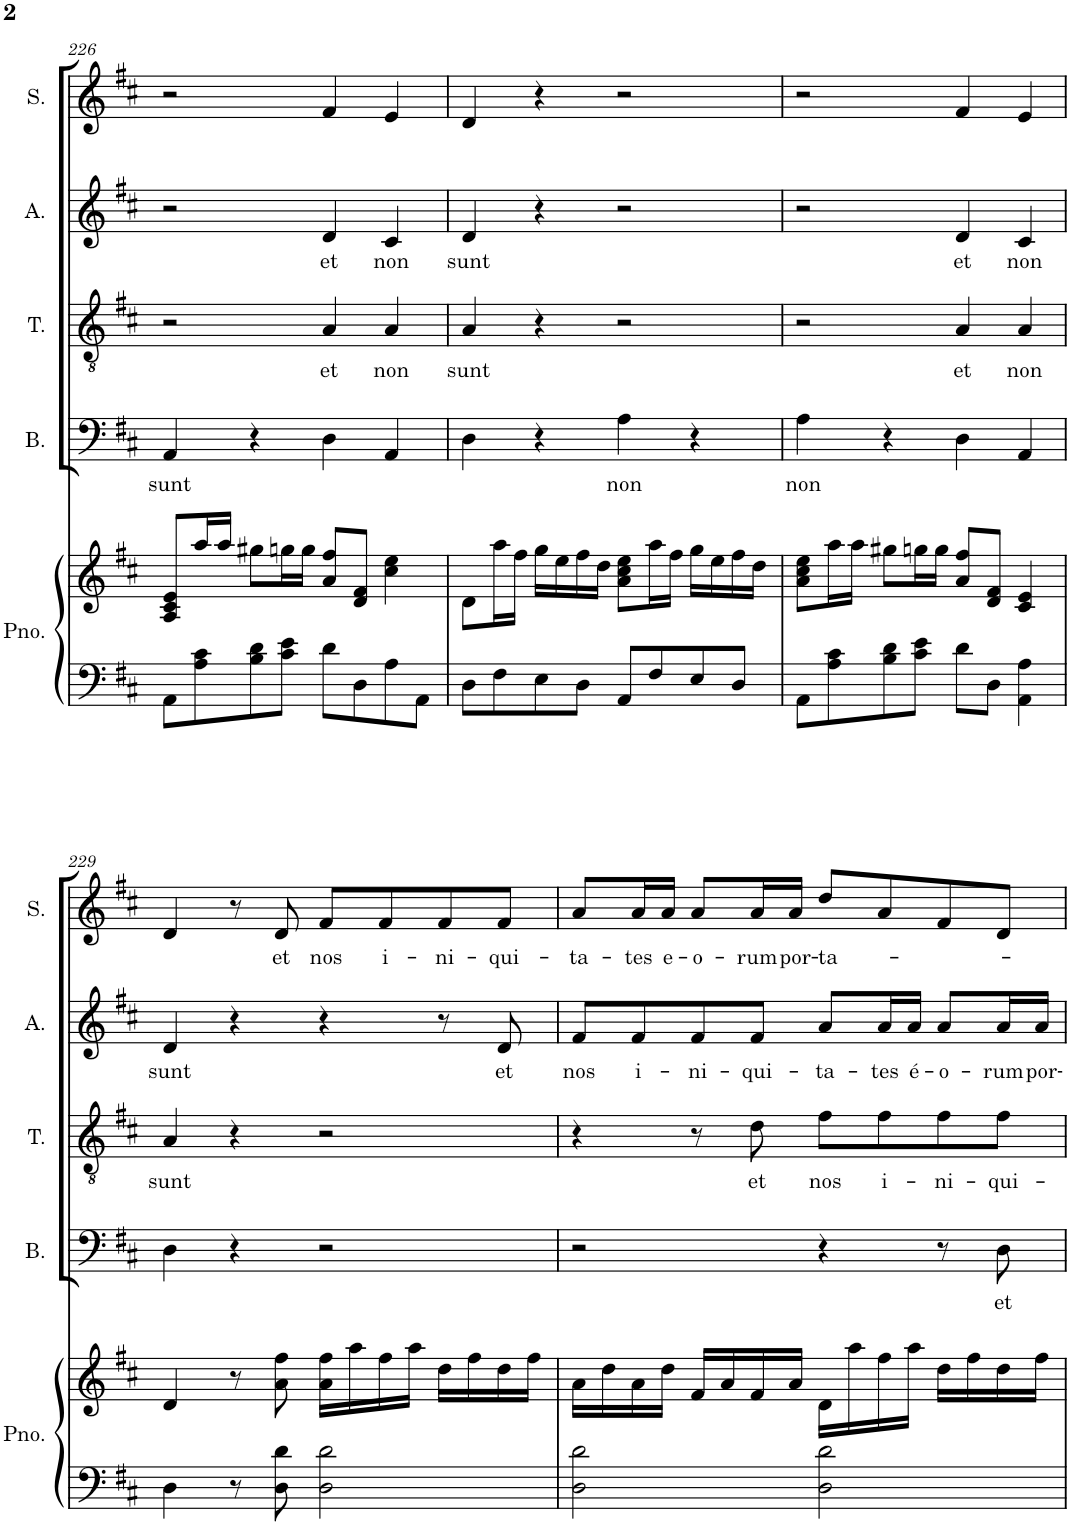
**kern	**kern	**kern	**text	**kern	**text	**kern	**text	**kern	**text
*part5	*part5	*part4	*part4	*part3	*part3	*part2	*part2	*part1	*part1
*staff6	*staff5	*staff4	*staff4	*staff3	*staff3	*staff2	*staff2	*staff1	*staff1
*I"Piano	*	*I"Bass	*	*I"Tenor	*	*I"Alto	*	*I"Soprano	*
*I'Pno.	*	*I'B.	*	*I'T.	*	*I'A.	*	*I'S.	*
!!LO:PB:g=z
*clefF4	*clefG2	*clefF4	*	*clefGv2	*	*clefG2	*	*clefG2	*
*	*	*	*	*	*	*Trd1c2	*	*	*
*k[f#c#]	*k[f#c#]	*k[f#c#]	*	*k[f#c#]	*	*k[f#c#]	*	*k[f#c#]	*
*M4/4	*M4/4	*M4/4	*	*M4/4	*	*M4/4	*	*M4/4	*
=226	=226	=226	=226	=226	=226	=226	=226	=226	=226
!	!	!	!LO:LY:b	!	!	!	!	!	!
8AA\L	8A/ 8c#/ 8e/L	4AA/	sunt	2r	.	2r	.	2r	.
8A\ 8c#\	16aa/L	.	.	.	.	.	.	.	.
.	16aa/JJ	.	.	.	.	.	.	.	.
8B\ 8d\	8gg#X\L	4r	.	.	.	.	.	.	.
8c#\ 8e\J	16ggn\L	.	.	.	.	.	.	.	.
.	16gg\JJ	.	.	.	.	.	.	.	.
!	!	!	!	!	!LO:LY:b	!	!LO:LY:b	!	!
8d\L	8a/ 8ff#/L	4D\	.	4A/	et	4d/	et	4f#/	.
8D\	8d/ 8f#/J	.	.	.	.	.	.	.	.
!	!	!	!	!	!LO:LY:b	!	!LO:LY:b	!	!
8A\	4cc#\ 4ee\	4AA/	.	4A/	non	4c#/	non	4e/	.
8AA\J	.	.	.	.	.	.	.	.	.
=227	=227	=227	=227	=227	=227	=227	=227	=227	=227
!	!	!	!	!	!LO:LY:b	!	!LO:LY:b	!	!
8D\L	8d\L	4D\	.	4A/	sunt	4d/	sunt	4d/	.
8F#\	16aa\L	.	.	.	.	.	.	.	.
.	16ff#\JJ	.	.	.	.	.	.	.	.
8E\	16gg\LL	4r	.	4r	.	4r	.	4r	.
.	16ee\	.	.	.	.	.	.	.	.
8D\J	16ff#\	.	.	.	.	.	.	.	.
.	16dd\JJ	.	.	.	.	.	.	.	.
!	!	!	!LO:LY:b	!	!	!	!	!	!
8AA/L	8a\ 8cc#\ 8ee\L	4A\	non	2r	.	2r	.	2r	.
8F#/	16aa\L	.	.	.	.	.	.	.	.
.	16ff#\JJ	.	.	.	.	.	.	.	.
8E/	16gg\LL	4r	.	.	.	.	.	.	.
.	16ee\	.	.	.	.	.	.	.	.
8D/J	16ff#\	.	.	.	.	.	.	.	.
.	16dd\JJ	.	.	.	.	.	.	.	.
=228	=228	=228	=228	=228	=228	=228	=228	=228	=228
!	!	!	!LO:LY:b	!	!	!	!	!	!
8AA\L	8a\ 8cc#\ 8ee\L	4A\	non	2r	.	2r	.	2r	.
8A\ 8c#\	16aa\L	.	.	.	.	.	.	.	.
.	16aa\JJ	.	.	.	.	.	.	.	.
8B\ 8d\	8gg#X\L	4r	.	.	.	.	.	.	.
8c#\ 8e\J	16ggn\L	.	.	.	.	.	.	.	.
.	16gg\JJ	.	.	.	.	.	.	.	.
!	!	!	!	!	!LO:LY:b	!	!LO:LY:b	!	!
8d\L	8a/ 8ff#/L	4D\	.	4A/	et	4d/	et	4f#/	.
8D\J	8d/ 8f#/J	.	.	.	.	.	.	.	.
!	!	!	!	!	!LO:LY:b	!	!LO:LY:b	!	!
4AA\ 4A\	4c#/ 4e/	4AA/	.	4A/	non	4c#/	non	4e/	.
!!LO:LB:g=z
=229	=229	=229	=229	=229	=229	=229	=229	=229	=229
!	!	!	!	!	!LO:LY:b	!	!LO:LY:b	!	!
4D\	4d/	4D\	.	4A/	sunt	4d/	sunt	4d/	.
8r	8r	4r	.	4r	.	4r	.	8r	.
!	!	!	!	!	!	!	!	!	!LO:LY:b
8D\ 8d\	8a\ 8ff#\	.	.	.	.	.	.	8d/	et
!	!	!	!	!	!	!	!	!	!LO:LY:b
2D\ 2d\	16a\ 16ff#\LL	2r	.	2r	.	4r	.	8f#/L	nos
.	16aa\	.	.	.	.	.	.	.	.
!	!	!	!	!	!	!	!	!	!LO:LY:b
.	16ff#\	.	.	.	.	.	.	8f#/	i-
.	16aa\JJ	.	.	.	.	.	.	.	.
!	!	!	!	!	!	!	!	!	!LO:LY:b
.	16dd\LL	.	.	.	.	8r	.	8f#/	-ni-
.	16ff#\	.	.	.	.	.	.	.	.
!	!	!	!	!	!	!	!LO:LY:b	!	!LO:LY:b
.	16dd\	.	.	.	.	8d/	et	8f#/J	-qui-
.	16ff#\JJ	.	.	.	.	.	.	.	.
=230	=230	=230	=230	=230	=230	=230	=230	=230	=230
!	!	!	!	!	!	!	!LO:LY:b	!	!LO:LY:b
2D\ 2d\	16a\LL	2r	.	4r	.	8f#/L	nos	8a/L	-ta-
.	16dd\	.	.	.	.	.	.	.	.
!	!	!	!	!	!	!	!LO:LY:b	!	!LO:LY:b
.	16a\	.	.	.	.	8f#/	i-	16a/L	-tes
!	!	!	!	!	!	!	!	!	!LO:LY:b
.	16dd\JJ	.	.	.	.	.	.	16a/JJ	e-
!	!	!	!	!	!	!	!LO:LY:b	!	!LO:LY:b
.	16f#/LL	.	.	8r	.	8f#/	-ni-	8a/L	-o-
.	16a/	.	.	.	.	.	.	.	.
!	!	!	!	!	!LO:LY:b	!	!LO:LY:b	!	!LO:LY:b
.	16f#/	.	.	8d\	et	8f#/J	-qui-	16a/L	-rum
!	!	!	!	!	!	!	!	!	!LO:LY:b
.	16a/JJ	.	.	.	.	.	.	16a/JJ	por-
!	!	!	!	!	!LO:LY:b	!	!LO:LY:b	!	!LO:LY:b
2D\ 2d\	16d\LL	4r	.	8f#\L	nos	8a/L	-ta-	8dd/L	-ta-
.	16aa\	.	.	.	.	.	.	.	.
!	!	!	!	!	!LO:LY:b	!	!LO:LY:b	!	!
.	16ff#\	.	.	8f#\	i-	16a/L	-tes	8a/	.
!	!	!	!	!	!	!	!LO:LY:b	!	!
.	16aa\JJ	.	.	.	.	16a/JJ	é-	.	.
!	!	!	!	!	!LO:LY:b	!	!LO:LY:b	!	!
.	16dd\LL	8r	.	8f#\	-ni-	8a/L	-o-	8f#/	.
.	16ff#\	.	.	.	.	.	.	.	.
!	!	!	!LO:LY:b	!	!LO:LY:b	!	!LO:LY:b	!	!
.	16dd\	8D\	et	8f#\J	-qui-	16a/L	-rum	8d/J	.
!	!	!	!	!	!	!	!LO:LY:b	!	!
.	16ff#\JJ	.	.	.	.	16a/JJ	por-	.	.
=	=	=	=	=	=	=	=	=	=
*-	*-	*-	*-	*-	*-	*-	*-	*-	*-
